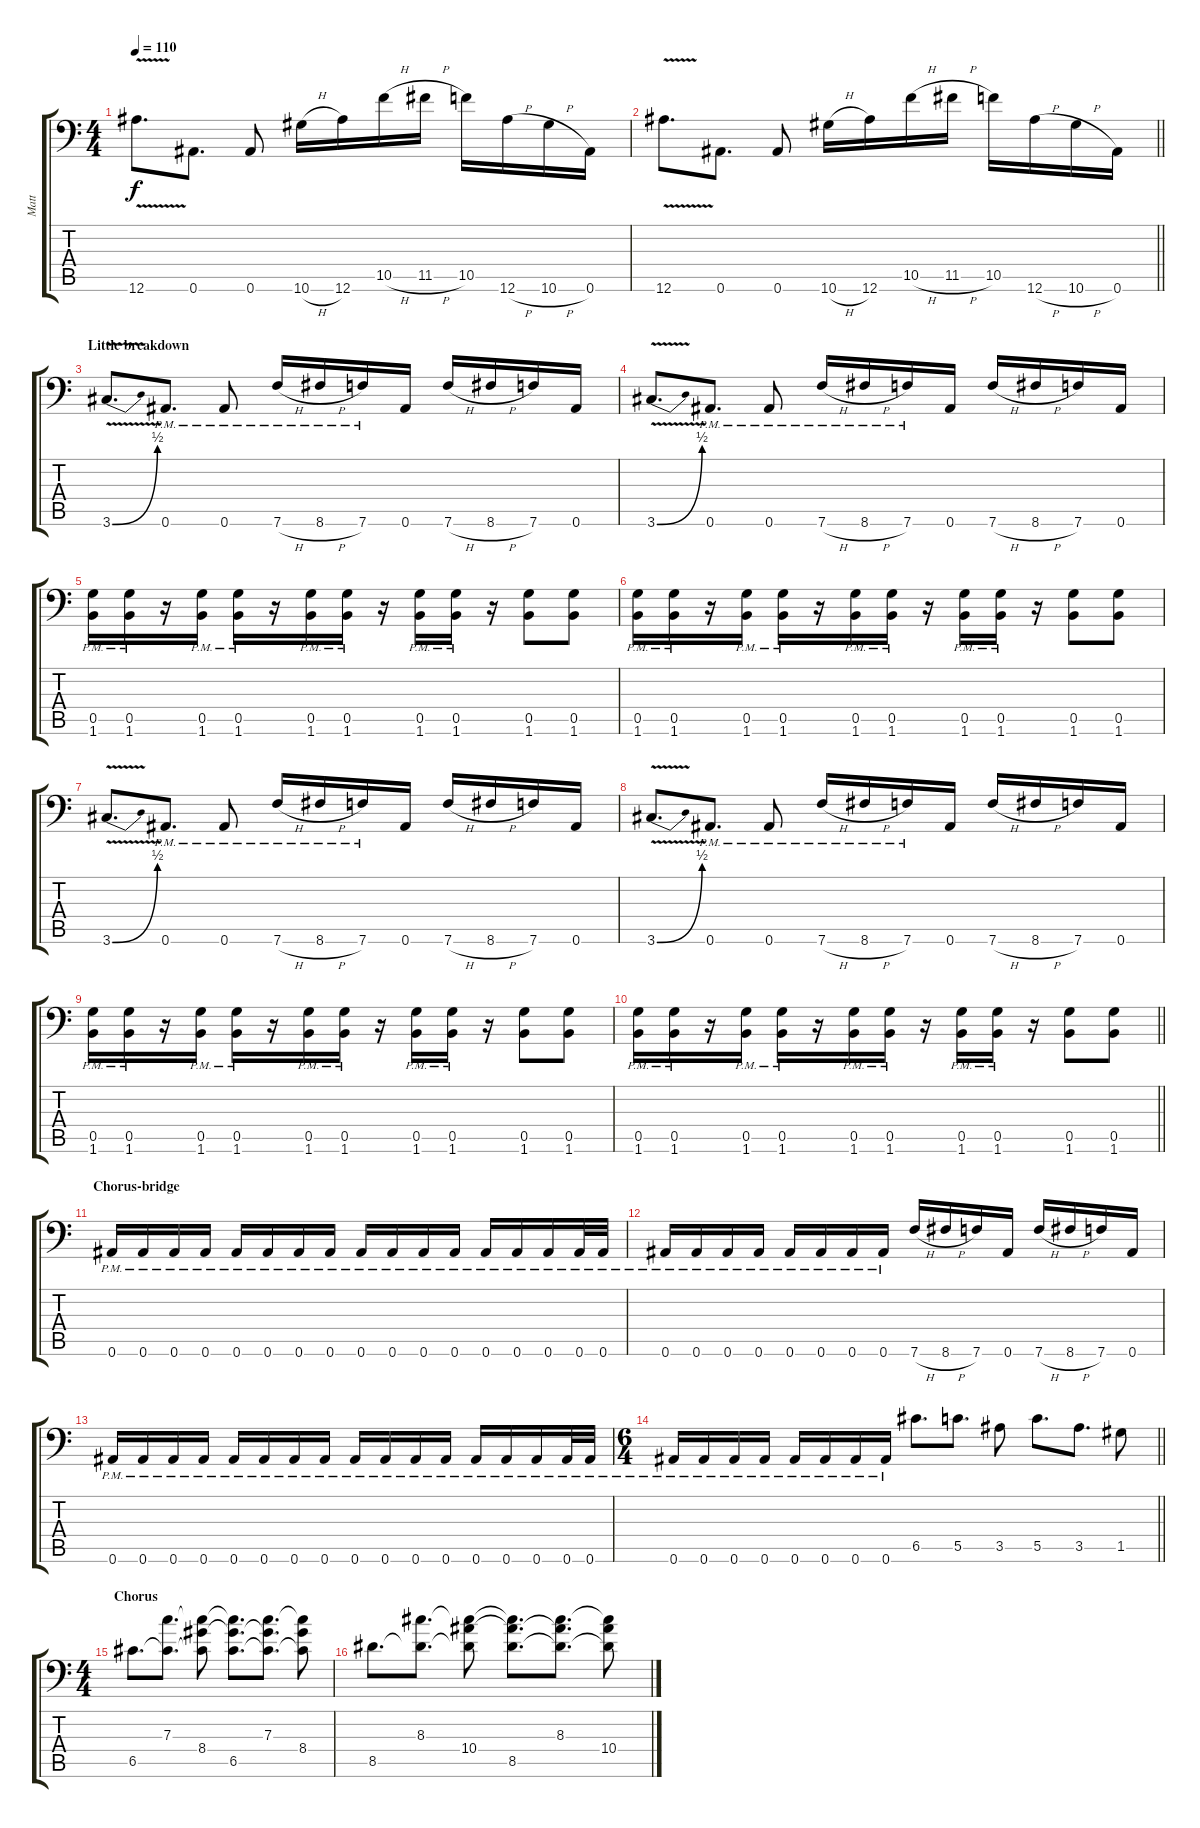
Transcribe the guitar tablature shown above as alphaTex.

\track ("Matt" "Matt") {instrument distortionguitar}
\staff {score tabs}
\tuning (D4 A3 F3 C3 G2 Bb1) {hide}
\ts (4 4)
\tempo 110
\clef f4
\ks c
12.6{v}.8{d dy f} 0.6.8{d} 0.6.8 10.6{h}.16 12.6.16 10.5{h}.16 11.5{h}.16 10.5.16 12.6{h}.16 10.6{h}.16 0.6.16 |
\barLineRight lightlight
12.6{v}.8{d} 0.6.8{d} 0.6.8 10.6{h}.16 12.6.16 10.5{h}.16 11.5{h}.16 10.5.16 12.6{h}.16 10.6{h}.16 0.6.16 |
\section ("" "Little breakdown")
3.6{be (bend 0 0 60 2) v}.8{d} 0.6{pm}.8{d} 0.6{pm}.8 7.6{h pm}.16 8.6{h pm}.16 7.6{pm}.16 0.6.16 7.6{h}.16 8.6{h}.16 7.6.16 0.6.16 |
3.6{be (bend 0 0 60 2) v}.8{d} 0.6{pm}.8{d} 0.6{pm}.8 7.6{h pm}.16 8.6{h pm}.16 7.6{pm}.16 0.6.16 7.6{h}.16 8.6{h}.16 7.6.16 0.6.16 |
(0.5{pm} 1.6{pm}).16 (0.5{pm} 1.6{pm}).16 r.16 (0.5{pm} 1.6{pm}).16 (0.5{pm} 1.6{pm}).16 r.16 (0.5{pm} 1.6{pm}).16 (0.5{pm} 1.6{pm}).16 r.16 (0.5{pm} 1.6{pm}).16 (0.5{pm} 1.6{pm}).16 r.16 (0.5 1.6).8 (0.5 1.6).8 |
(0.5{pm} 1.6{pm}).16 (0.5{pm} 1.6{pm}).16 r.16 (0.5{pm} 1.6{pm}).16 (0.5{pm} 1.6{pm}).16 r.16 (0.5{pm} 1.6{pm}).16 (0.5{pm} 1.6{pm}).16 r.16 (0.5{pm} 1.6{pm}).16 (0.5{pm} 1.6{pm}).16 r.16 (0.5 1.6).8 (0.5 1.6).8 |
3.6{be (bend 0 0 60 2) v}.8{d} 0.6{pm}.8{d} 0.6{pm}.8 7.6{h pm}.16 8.6{h pm}.16 7.6{pm}.16 0.6.16 7.6{h}.16 8.6{h}.16 7.6.16 0.6.16 |
3.6{be (bend 0 0 60 2) v}.8{d} 0.6{pm}.8{d} 0.6{pm}.8 7.6{h pm}.16 8.6{h pm}.16 7.6{pm}.16 0.6.16 7.6{h}.16 8.6{h}.16 7.6.16 0.6.16 |
(0.5{pm} 1.6{pm}).16 (0.5{pm} 1.6{pm}).16 r.16 (0.5{pm} 1.6{pm}).16 (0.5{pm} 1.6{pm}).16 r.16 (0.5{pm} 1.6{pm}).16 (0.5{pm} 1.6{pm}).16 r.16 (0.5{pm} 1.6{pm}).16 (0.5{pm} 1.6{pm}).16 r.16 (0.5 1.6).8 (0.5 1.6).8 |
\barLineRight lightlight
(0.5{pm} 1.6{pm}).16 (0.5{pm} 1.6{pm}).16 r.16 (0.5{pm} 1.6{pm}).16 (0.5{pm} 1.6{pm}).16 r.16 (0.5{pm} 1.6{pm}).16 (0.5{pm} 1.6{pm}).16 r.16 (0.5{pm} 1.6{pm}).16 (0.5{pm} 1.6{pm}).16 r.16 (0.5 1.6).8 (0.5 1.6).8 |
\section ("" "Chorus-bridge")
0.6{pm}.16 0.6{pm}.16 0.6{pm}.16 0.6{pm}.16 0.6{pm}.16 0.6{pm}.16 0.6{pm}.16 0.6{pm}.16 0.6{pm}.16 0.6{pm}.16 0.6{pm}.16 0.6{pm}.16 0.6{pm}.16 0.6{pm}.16 0.6{pm}.16 0.6{pm}.32 0.6{pm}.32 |
0.6{pm}.16 0.6{pm}.16 0.6{pm}.16 0.6{pm}.16 0.6{pm}.16 0.6{pm}.16 0.6{pm}.16 0.6{pm}.16 7.6{h}.16 8.6{h}.16 7.6.16 0.6.16 7.6{h}.16 8.6{h}.16 7.6.16 0.6.16 |
0.6{pm}.16 0.6{pm}.16 0.6{pm}.16 0.6{pm}.16 0.6{pm}.16 0.6{pm}.16 0.6{pm}.16 0.6{pm}.16 0.6{pm}.16 0.6{pm}.16 0.6{pm}.16 0.6{pm}.16 0.6{pm}.16 0.6{pm}.16 0.6{pm}.16 0.6{pm}.32 0.6{pm}.32 |
\ts (6 4)
\barLineRight lightlight
0.6{pm}.16 0.6{pm}.16 0.6{pm}.16 0.6{pm}.16 0.6{pm}.16 0.6{pm}.16 0.6{pm}.16 0.6{pm}.16 6.5.8{d} 5.5.8{d} 3.5.8 5.5.8{d} 3.5.8{d} 1.5.8 |
\ts (4 4)
\section ("" "Chorus")
6.5.8{d} (7.3 6.5{t}).8{d} (7.3{t} 8.4 6.5{t}).8 (7.3{t} 8.4{t} 6.5).8{d} (7.3 8.4{t} 6.5{t}).8{d} (7.3{t} 8.4 6.5{t}).8 |
8.5.8{d} (8.3 8.5{t}).8{d} (8.3{t} 10.4 8.5{t}).8 (8.3{t} 10.4{t} 8.5).8{d} (8.3 10.4{t} 8.5{t}).8{d} (8.3{t} 10.4 8.5{t}).8
